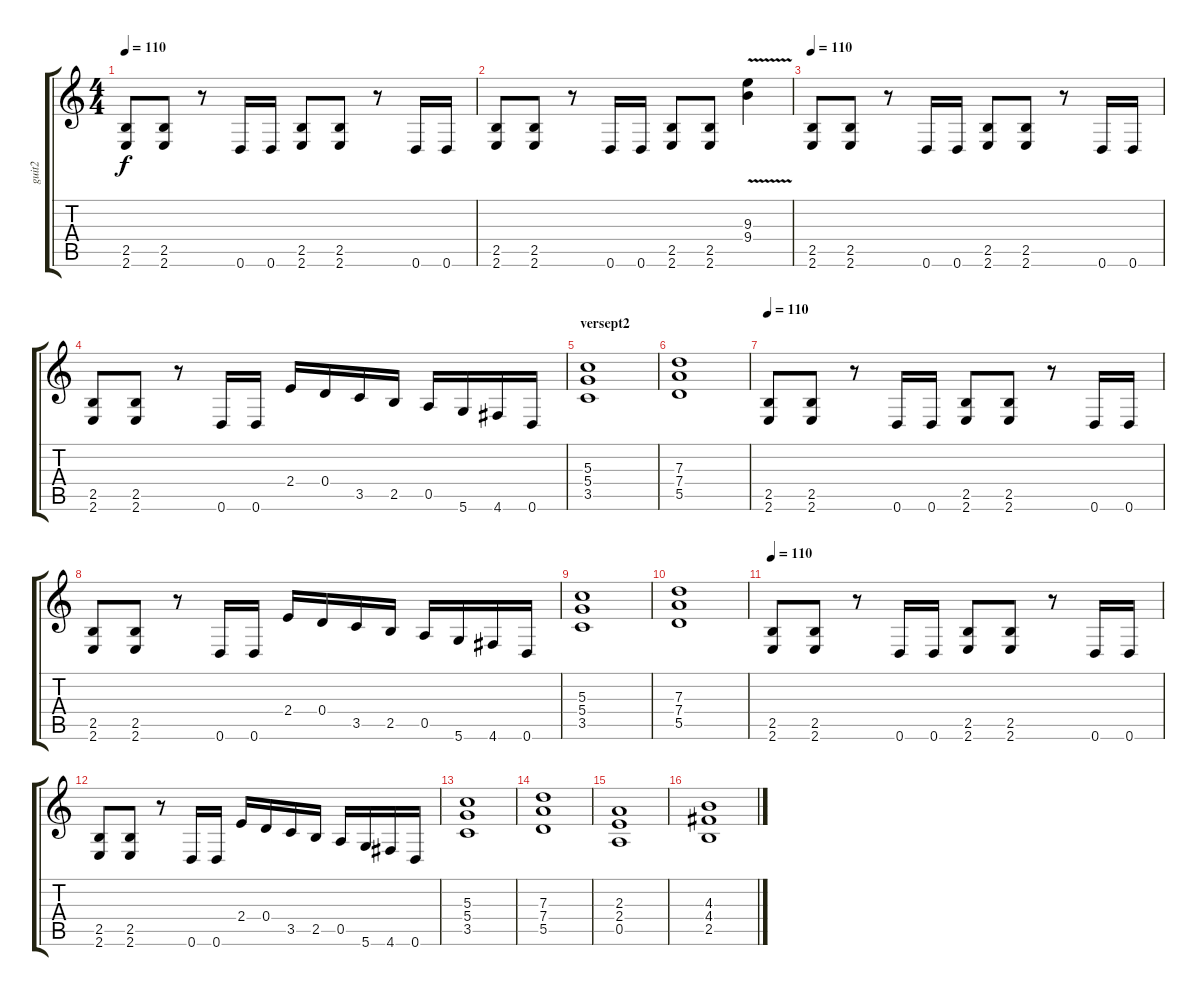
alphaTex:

\track ("guit2" "guit2") {instrument distortionguitar}
\staff {score tabs}
\tuning (E4 B3 G3 D3 A2 D2) {hide}
\ts (4 4)
\tempo 110
\clef g2
\ks c
(2.5 2.6).8{dy f} (2.5 2.6).8 r.8 0.6.16 0.6.16 (2.5 2.6).8 (2.5 2.6).8 r.8 0.6.16 0.6.16 |
(2.5 2.6).8 (2.5 2.6).8 r.8 0.6.16 0.6.16 (2.5 2.6).8 (2.5 2.6).8 (9.3{v} 9.4{v}).4 |
\tempo 110
(2.5 2.6).8 (2.5 2.6).8 r.8 0.6.16 0.6.16 (2.5 2.6).8 (2.5 2.6).8 r.8 0.6.16 0.6.16 |
(2.5 2.6).8 (2.5 2.6).8 r.8 0.6.16 0.6.16 2.4.16 0.4.16 3.5.16 2.5.16 0.5.16 5.6.16 4.6.16 0.6.16 |
\section ("" "versept2")
(5.3 5.4 3.5).1 |
(7.3 7.4 5.5).1 |
\tempo 110
(2.5 2.6).8 (2.5 2.6).8 r.8 0.6.16 0.6.16 (2.5 2.6).8 (2.5 2.6).8 r.8 0.6.16 0.6.16 |
(2.5 2.6).8 (2.5 2.6).8 r.8 0.6.16 0.6.16 2.4.16 0.4.16 3.5.16 2.5.16 0.5.16 5.6.16 4.6.16 0.6.16 |
(5.3 5.4 3.5).1 |
(7.3 7.4 5.5).1 |
\tempo 110
(2.5 2.6).8 (2.5 2.6).8 r.8 0.6.16 0.6.16 (2.5 2.6).8 (2.5 2.6).8 r.8 0.6.16 0.6.16 |
(2.5 2.6).8 (2.5 2.6).8 r.8 0.6.16 0.6.16 2.4.16 0.4.16 3.5.16 2.5.16 0.5.16 5.6.16 4.6.16 0.6.16 |
(5.3 5.4 3.5).1 |
(7.3 7.4 5.5).1 |
(2.3 2.4 0.5).1 |
(4.3 4.4 2.5).1
